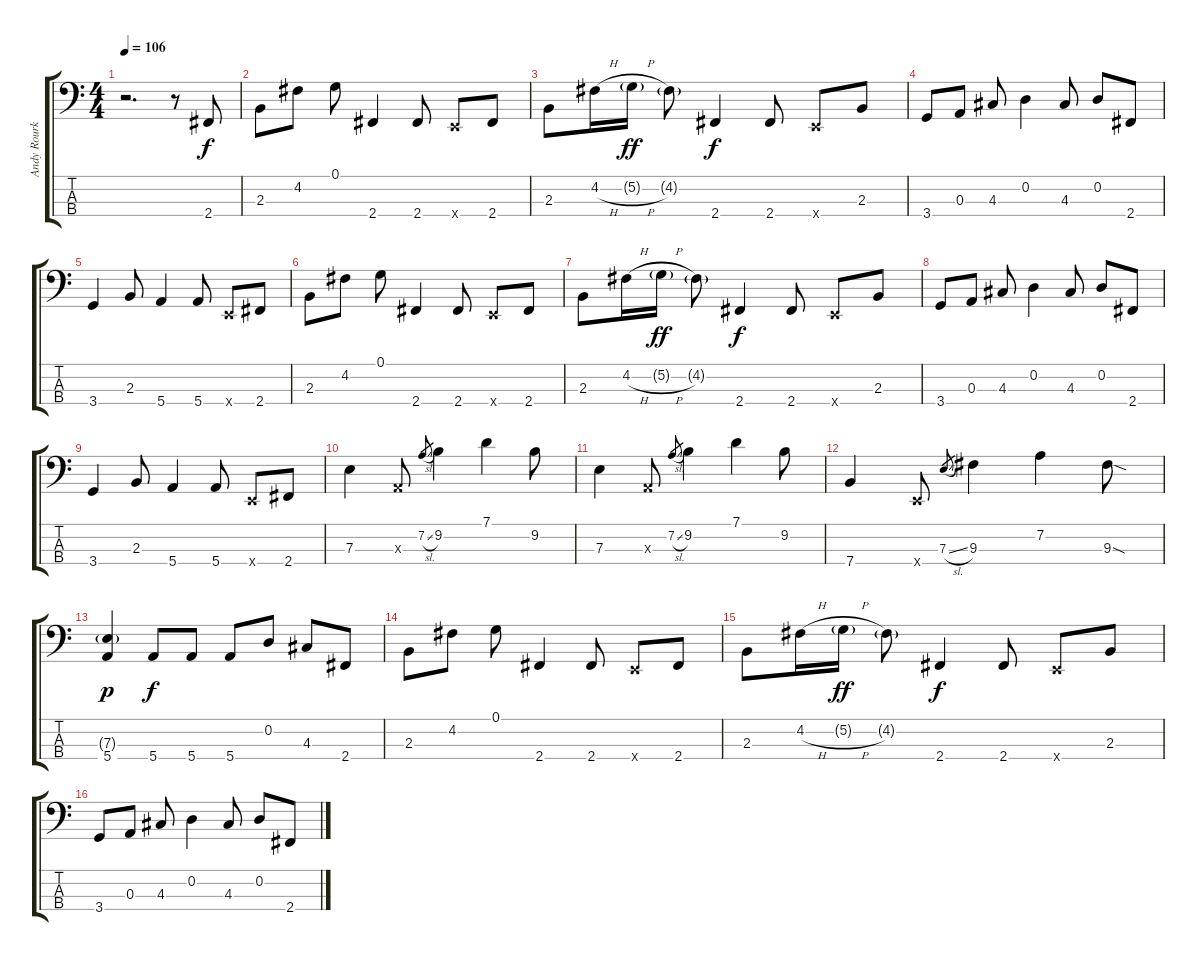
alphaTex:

\track ("Andy Rourke" "Andy Rourk") {instrument electricbasspick}
\staff {score tabs}
\tuning (G2 D2 A1 E1) {hide}
\ts (4 4)
\tempo 106
\clef f4
\ks c
r.2{d dy f instrument electricbasspick} r.8 2.4.8 |
2.3.8 4.2.8 0.1.8 2.4.4 2.4.8 0.4{x}.8 2.4.8 |
2.3.8 4.2{h}.16 5.2{h g}.16{dy ff} 4.2{g}.8 2.4.4{dy f} 2.4.8 0.4{x}.8 2.3.8 |
3.4.8 0.3.8 4.3.8 0.2.4 4.3.8 0.2.8 2.4.8 |
3.4.4 2.3.8 5.4.4 5.4.8 0.4{x}.8 2.4.8 |
2.3.8 4.2.8 0.1.8 2.4.4 2.4.8 0.4{x}.8 2.4.8 |
2.3.8 4.2{h}.16 5.2{h g}.16{dy ff} 4.2{g}.8 2.4.4{dy f} 2.4.8 0.4{x}.8 2.3.8 |
3.4.8 0.3.8 4.3.8 0.2.4 4.3.8 0.2.8 2.4.8 |
3.4.4 2.3.8 5.4.4 5.4.8 0.4{x}.8 2.4.8 |
7.3.4 0.3{x}.8 7.2{sl}.8{gr} 9.2.4 7.1.4 9.2.8 |
7.3.4 0.3{x}.8 7.2{sl}.8{gr} 9.2.4 7.1.4 9.2.8 |
7.4.4 0.4{x}.8 7.3{sl}.8{gr} 9.3.4 7.2.4 9.3{sod}.8 |
(7.3{g} 5.4).4{dy p} 5.4.8{dy f} 5.4.8 5.4.8 0.2.8 4.3.8 2.4.8 |
2.3.8 4.2.8 0.1.8 2.4.4 2.4.8 0.4{x}.8 2.4.8 |
2.3.8 4.2{h}.16 5.2{h g}.16{dy ff} 4.2{g}.8 2.4.4{dy f} 2.4.8 0.4{x}.8 2.3.8 |
3.4.8 0.3.8 4.3.8 0.2.4 4.3.8 0.2.8 2.4.8
